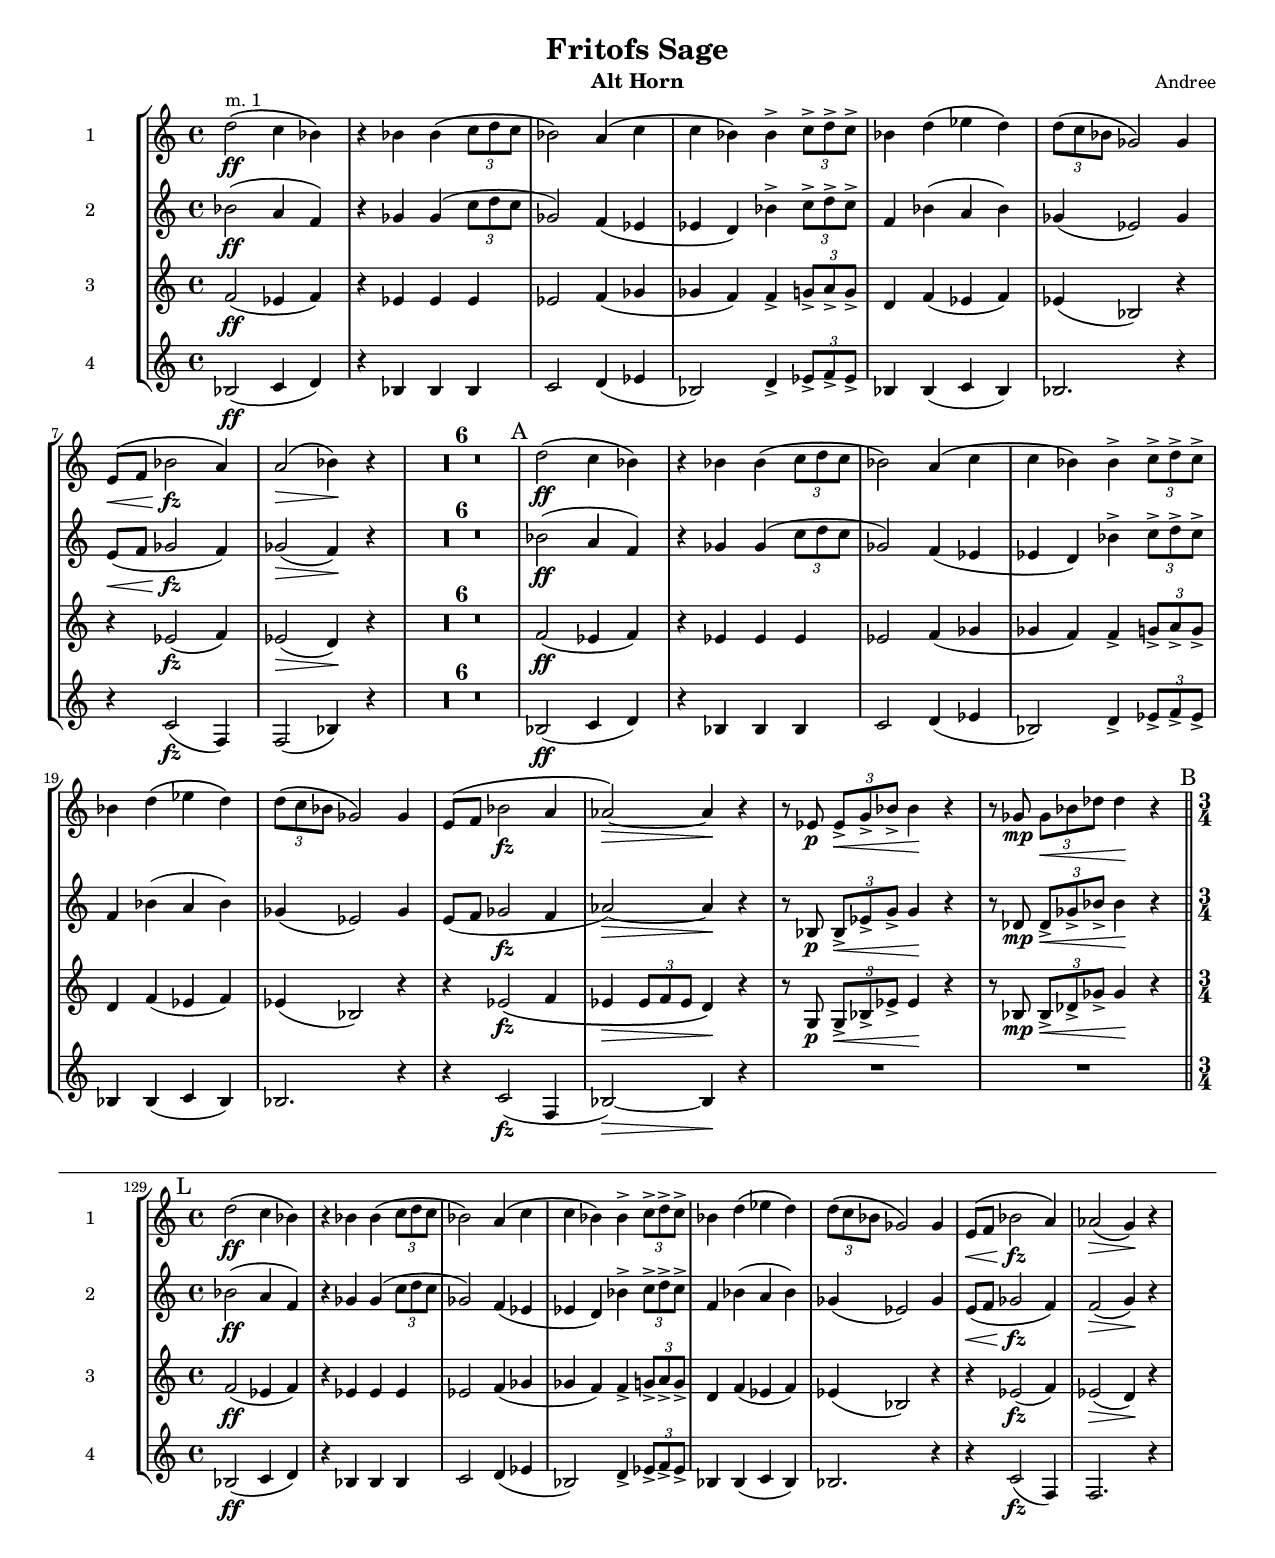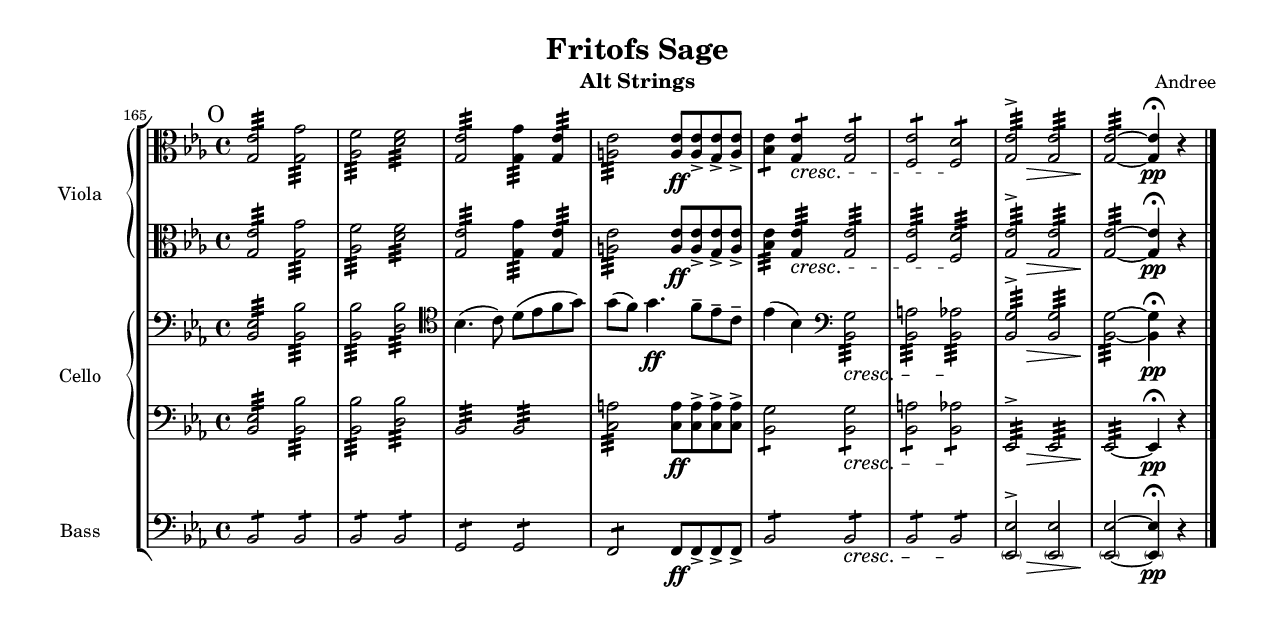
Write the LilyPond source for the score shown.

#(set-global-staff-size 16)

\paper {
  #(set-paper-size "letter")
}


\book {

\header {
  title = "Fritofs Sage"
  composer = "Andree"
  instrument = "Alt Horn" 
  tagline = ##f
}

\score {
  \new StaffGroup <<
    \new Staff \with { instrumentName = #"1" } \relative c'' { 
    \compressFullBarRests
      \clef treble \key c \major \time 4/4 
      d2^\markup{"m. 1"}\ff\( c4 bes4\) 
      r4 bes bes\( \tuplet 3/2 {c8 d c} 
      bes2\) a4\( c | 
      c bes\) bes4-> \tuplet 3/2 {c8-> d-> c->} | 
      bes4 d4\( ees d\) 
      \tuplet 3/2 {d8\( c bes} ges2\) ges4 | 
      e8\<\( f bes2\!\fz a4\) | 
      a2\>\( bes4\)\! r4 | 
      R1*6 | 
      \mark "A"
      d2\ff\( c4 bes4\) 
      r bes bes\( \tuplet 3/2 {c8 d c} 
      bes2\) a4\( c | 
      c bes\) bes4-> \tuplet 3/2 {c8-> d-> c->} | 
      bes4 d4\( ees d\) 
      \tuplet 3/2 {d8\( c bes} ges2\) ges4 |
      e8\( f bes2\fz a4 aes2~\)\> aes4\! r | 
      r8 ees8\p \tuplet 3/2 {ees8\<-> g-> bes->} bes4\! r4 | 
      r8 ges8\mp \tuplet 3/2 {ges\< bes des} des4\! r4 |
      \mark "B"
      \bar "||" \time 3/4
    }

    \new Staff \with { instrumentName = #"2" } \relative c'' { 
      \clef treble \key c \major \time 4/4 
      bes2\ff( a4 f) | 
      r4 ges4 ges( \tuplet 3/2 {c8 d c} | 
      ges2) f4( ees | 
      ees d) bes'4-> \tuplet 3/2 {c8-> d-> c->} | 
      f,4 bes4( a bes) | 
      ges4( ees2) ges4 | 
      e8\<( f ges2\!\fz f4) | 
      ges2\>( f4\!) r4 | 
      R1*6 | 
      bes2\ff( a4 f) | 
      r4 ges4 ges( \tuplet 3/2 {c8 d c} | 
      ges2) f4( ees | 
      ees d) bes'4-> \tuplet 3/2 {c8-> d-> c->} | 
      f,4 bes4( a bes) | 
      ges4( ees2) ges4 | 
      e8( f ges2\fz f4 | 
      aes2\>)~ aes4\! r4 | 
      r8 bes,8\p \tuplet 3/2 {bes8->\< ees-> g->} g4\! r4 | 
      r8 des8\mp \tuplet 3/2 {des8->\< ges-> bes->} bes4\! r4 | 
    }

    \new Staff \with { instrumentName = #"3" } \relative c' { 
      \clef treble \key c \major \time 4/4 
      f2\ff( ees4 f) | 
      r4 ees4 ees ees | 
      ees2 f4( ges | 
      ges f) f4-> \tuplet 3/2 { g8-> a-> g-> } 
      d4 f4( ees f) | 
      ees4( bes2) r4 | 
      r4 ees2\fz( f4)ees2(\> d4\!) r4 |
      R1*6 | 
      f2\ff( ees4 f) | 
      r4 ees4 ees ees | 
      ees2 f4( ges | 
      ges f) f4-> \tuplet 3/2 { g8-> a-> g-> } 
      d4 f4( ees f) | 
      ees4( bes2) r4 | 
      r4 ees2\fz\( f4 | 
      ees4\> \tuplet 3/2 {ees8 f ees} d4\!\) r4 | 
      r8 g,\p \tuplet 3/2 {g8->\< bes-> ees->} ees4\! r4 | 
      r8 bes8\mp \tuplet 3/2 {bes8->\< des-> ges->} ges4\! r4 | 
    }

    \new Staff \with { instrumentName = #"4" } \relative c' { 
      \clef treble \key c \major \time 4/4 
      bes2\ff( c4 d) | 
      r4 bes bes bes | 
      c2 d4( ees | 
      bes2) d4-> \tuplet 3/2 {ees8-> f-> ees->} | 
      bes4 bes4( c bes) | 
      bes2. r4 | 
      r4 c2\fz( f,4) | 
      f2( bes4) r4 | 
      R1*6 | 
      bes2\ff( c4 d) | 
      r4 bes bes bes | 
      c2 d4( ees | 
      bes2) d4-> \tuplet 3/2 {ees8-> f-> ees->} | 
      bes4 bes4( c bes) | 
      bes2. r4 | 
      r4 c2\fz( f,4 | 
      bes2)~\> bes4\! r4 | R1*2 | 
    }
  
  >>

  

  \layout {
    
  }
  
}

\markup {
  \column {
    \draw-hline
  }
}

\score {
  
  \new StaffGroup <<
    \new Staff \with { instrumentName = #"1" } \relative c'' { 
    \set Score.currentBarNumber = #129
    \compressFullBarRests
      \clef treble \key c \major \time 4/4 
      \mark "L"
      d2\ff\( c4 bes4\) 
      r4 bes bes\( \tuplet 3/2 {c8 d c} 
      bes2\) a4\( c | 
      c bes\) bes4-> \tuplet 3/2 {c8-> d-> c->} | 
      bes4 d4\( ees d\) 
      \tuplet 3/2 {d8\( c bes} ges2\) ges4 | 
      e8\<\( f bes2\!\fz a4\) | 
      aes2\>\( g4\)\! r4 | 
    }

    \new Staff \with { instrumentName = #"2" } \relative c'' { 
      \clef treble \key c \major \time 4/4 
      bes2\ff( a4 f) | 
      r4 ges4 ges( \tuplet 3/2 {c8 d c} | 
      ges2) f4( ees | 
      ees d) bes'4-> \tuplet 3/2 {c8-> d-> c->} | 
      f,4 bes4( a bes) | 
      ges4( ees2) ges4 | 
      e8\<( f ges2\!\fz f4) | 
      f2\>( g4\!) r4 | 
      
    }

    \new Staff \with { instrumentName = #"3" } \relative c' { 
      \clef treble \key c \major \time 4/4 
      f2\ff( ees4 f) | 
      r4 ees4 ees ees | 
      ees2 f4( ges | 
      ges f) f4-> \tuplet 3/2 { g8-> a-> g-> } 
      d4 f4( ees f) | 
      ees4( bes2) r4 | 
      r4 ees2\fz( f4)ees2(\> d4\!) r4 |
    }

    \new Staff \with { instrumentName = #"4" } \relative c' { 
      \clef treble \key c \major \time 4/4 
      bes2\ff( c4 d) | 
      r4 bes bes bes | 
      c2 d4( ees | 
      bes2) d4-> \tuplet 3/2 {ees8-> f-> ees->} | 
      bes4 bes4( c bes) | 
      bes2. r4 | 
      r4 c2\fz( f,4) | 
      f2. r4 | 
    }
  
  >>

  \layout {
    
  }
  
}

}

\book {

\header {
  title = "Fritofs Sage"
  composer = "Andree"
  instrument = "Alt Strings" 
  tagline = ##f
}

\score {
  \new StaffGroup <<
    \new PianoStaff \with { instrumentName = #"Viola" } <<
    \new Staff \relative c' { 
      \mark "O" \clef alto \time 4/4 \key ees \major
      \set Score.currentBarNumber = #165
      <g ees'>2:32 <g g'>:32 | 
      <aes f'>:32 <d f>:32 | 
      <g, ees'>:32 <g g'>4:32 <g ees'>:32 | 
      <a ees'>2:32 <a ees'>8\ff <a ees'>-> <g ees'>-> <a ees'>-> | 
      <bes ees>4:8 <g ees'>4:8\cresc <g ees'>2:8 | 
      <f ees'>2:8 <f d'>2:8\! | 
      << {
        <g ees'>2:32-> <g ees'>2:32 | 
      } \\ {
        s4 s4\> s4. s8\!
      } >>
      
      <g ees'>2\!:32~ <g ees'>4\pp\fermata r4 \bar "|."
    }

    \new Staff \relative c' {
      \clef "alto" \time 4/4 \key ees \major 
      <g ees'>2:32 <g g'>:32 | 
      <aes f'>:32 <d f>:32 | 
      <g, ees'>:32 <g g'>4:32 <g ees'>:32 | 
      <a ees'>2:32 <a ees'>8\ff <a ees'>-> <g ees'>-> <a ees'>-> | 
      <bes ees>4:32 <g ees'>4:32\cresc <g ees'>2:32 | 
      <f ees'>2:32 <f d'>2:32\! | 
      << {
        <g ees'>2:32-> <g ees'>2:32 | 
      } \\ {
        s4 s4\> s4. s8\!
      } >>
      
      <g ees'>2\!:32~ <g ees'>4\pp\fermata r4 \bar "|."

    }

    >>

    \new PianoStaff \with { instrumentName = #"Cello" } <<
    \new Staff \relative c { 
      \mark "O" \clef bass \time 4/4 \key ees \major
      \set Score.currentBarNumber = #165
      <bes ees>2:32 <bes bes'>2:32 | 
      <bes bes'>2:32 <d bes'>2:32 | 
      \clef tenor bes'4.( c8) d( ees f g) | 
      g8( f) g4.\ff  f8-- ees-- c-- | 
      ees4( bes) \clef bass <bes, g'>2:32\cresc | 
      <bes a'>2:32 <bes aes'>2:32\! | 
      << {
        <bes g'>2:32-> <bes g'>2:32
      } \\ {
        s4 s4\> s4. s8\!
      }>>
      <bes g'>2:32~ <bes g'>4\pp\fermata r4

    }

    \new Staff \relative c {
      \clef bass \time 4/4 \key ees \major 
      <bes ees>2:32 <bes bes'>2:32 | 
      <bes bes'>2:32 <d bes'>2:32 |
      bes2:32 bes2:32 | 
      <c a'>2:32 <c a'>8\ff <c a'>8-> <c a'>-> <c a'>-> | 
      <bes g'>2:8 <bes g'>2:8\cresc | 
      <bes a'>2:8 <bes aes'>2:8\! | 
      << {
        ees,2:32-> ees2:32 
      } \\ {
        s4 s4\> s4. s8\!
      }>>

      ees2:32~ ees4\pp\fermata r4 
    }

    >>

    \new Staff \with { instrumentName = #"Bass" } \relative c {
      \clef bass \time 4/4 \key ees \major 
      bes2:8 bes2:8 | 
      bes2:8 bes2:8 | 
      g2:8 g2:8 | 
      f2:8 f8\ff f-> f-> f-> | 
      bes2:8 bes2:8\cresc | 
      bes2:8 bes2:8\! | 
      << {
        <\parenthesize ees, ees'>2-> <\parenthesize ees ees'>
      } \\ {
        s4 s4\> s4. s8\!
      }>>
      <\parenthesize ees ees'>2~ <\parenthesize ees ees'>4\pp\fermata r4 
    }
  >>

\layout {
  ragged-right = ##f
}
\midi {}
}


}